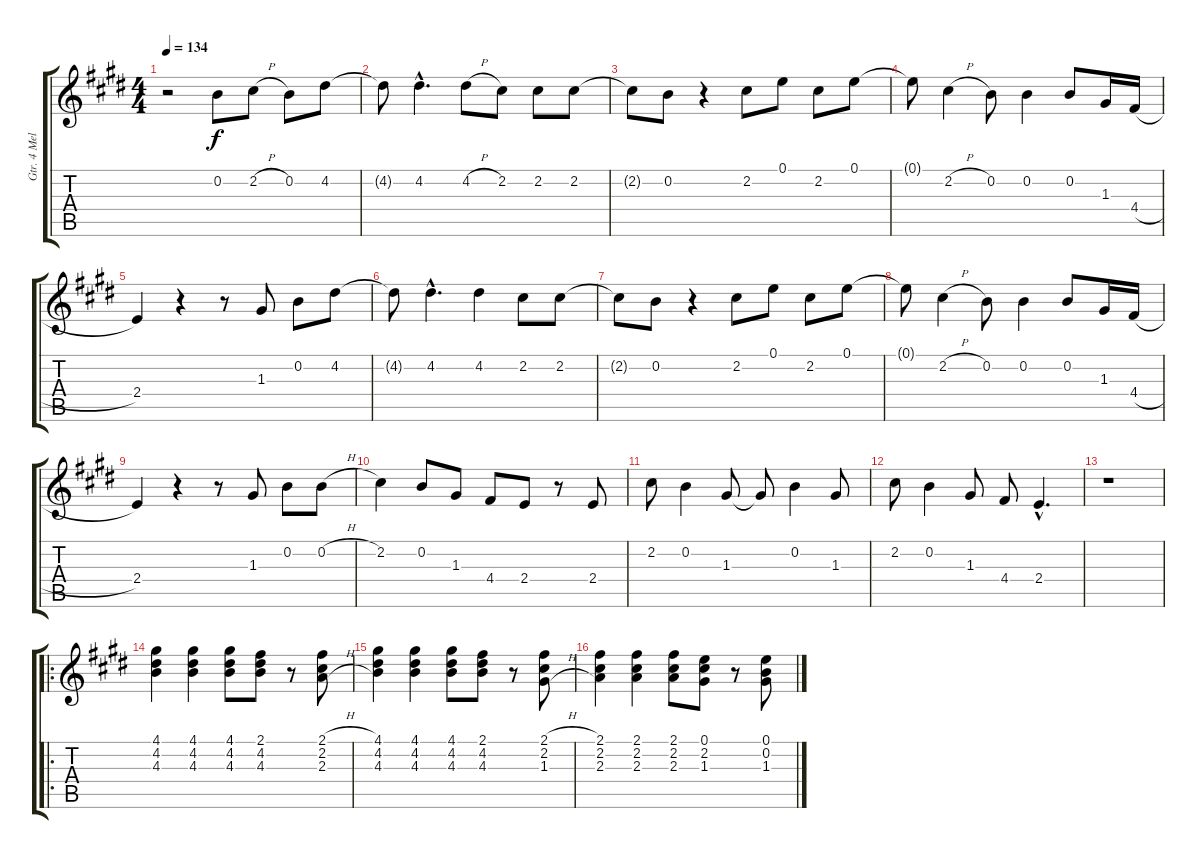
\track ("Gtr. 4 Melody" "Gtr. 4 Mel") {instrument acousticguitarnylon}
\staff {score tabs}
\tuning (E4 B3 G3 D3 A2 E2) {hide}
\ts (4 4)
\tempo 134
\clef g2
\ks c#minor
r.2{dy f} 0.2.8 2.2{h}.8 0.2.8 4.2.8 |
4.2{t}.8 4.2{hac}.4{d} 4.2{h}.8 2.2.8 2.2.8 2.2.8 |
2.2{t}.8 0.2.8 r.4 2.2.8 0.1.8 2.2.8 0.1.8 |
0.1{t}.8 2.2{h}.4 0.2.8 0.2.4 0.2.8 1.3.16 4.4{h}.16 |
2.4.4 r.4 r.8 1.3.8 0.2.8 4.2.8 |
4.2{t}.8 4.2{hac}.4{d} 4.2.4 2.2.8 2.2.8 |
2.2{t}.8 0.2.8 r.4 2.2.8 0.1.8 2.2.8 0.1.8 |
0.1{t}.8 2.2{h}.4 0.2.8 0.2.4 0.2.8 1.3.16 4.4{h}.16 |
2.4.4 r.4 r.8 1.3.8 0.2.8 0.2{h}.8 |
2.2.4 0.2.8 1.3.8 4.4.8 2.4.8 r.8 2.4.8 |
2.2.8 0.2.4 1.3.8 1.3{t}.8 0.2.4 1.3.8 |
2.2.8 0.2.4 1.3.8 4.4.8 2.4{hac}.4{d} |
r.1 |
\ro
(4.1 4.2 4.3).4 (4.1 4.2 4.3).4 (4.1 4.2 4.3).8 (2.1 4.2 4.3).8 r.8 (2.1{h} 2.2{h} 2.3{h}).8 |
(4.1 4.2 4.3).4 (4.1 4.2 4.3).4 (4.1 4.2 4.3).8 (2.1 4.2 4.3).8 r.8 (2.1{h} 2.2{h} 1.3{h}).8 |
(2.1 2.2 2.3).4 (2.1 2.2 2.3).4 (2.1 2.2 2.3).8 (0.1 2.2 1.3).8 r.8 (0.1 0.2 1.3).8
